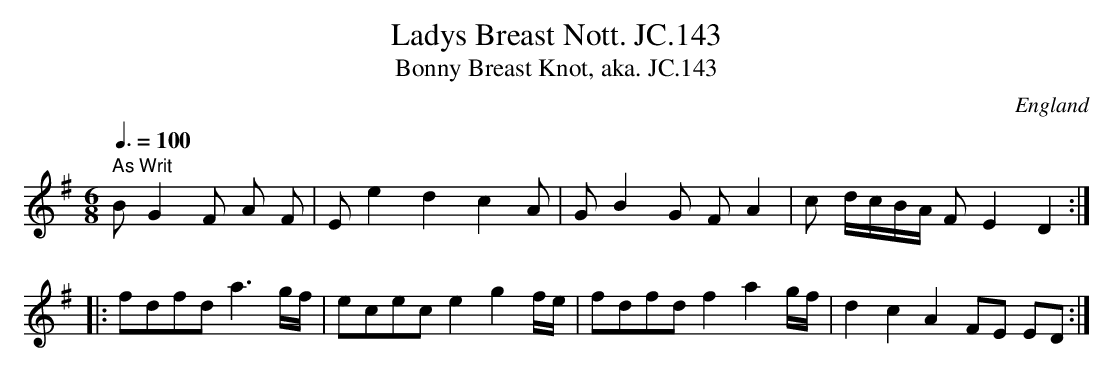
X:1
T:Ladys Breast Nott. JC.143
T:Bonny Breast Knot, aka. JC.143
O:England
M:6/8
L:1/8
Q:3/8=100
K:G major
" As Writ"BG2F A F|\
Ee2d2c2A|GB2G F A2|c d/c/B/A/ FE2D2:|!
|:fdfda3g/f/|ecece2g2f/e/|\
fdfdf2a2g/f/|d2c2A2FE ED:|
